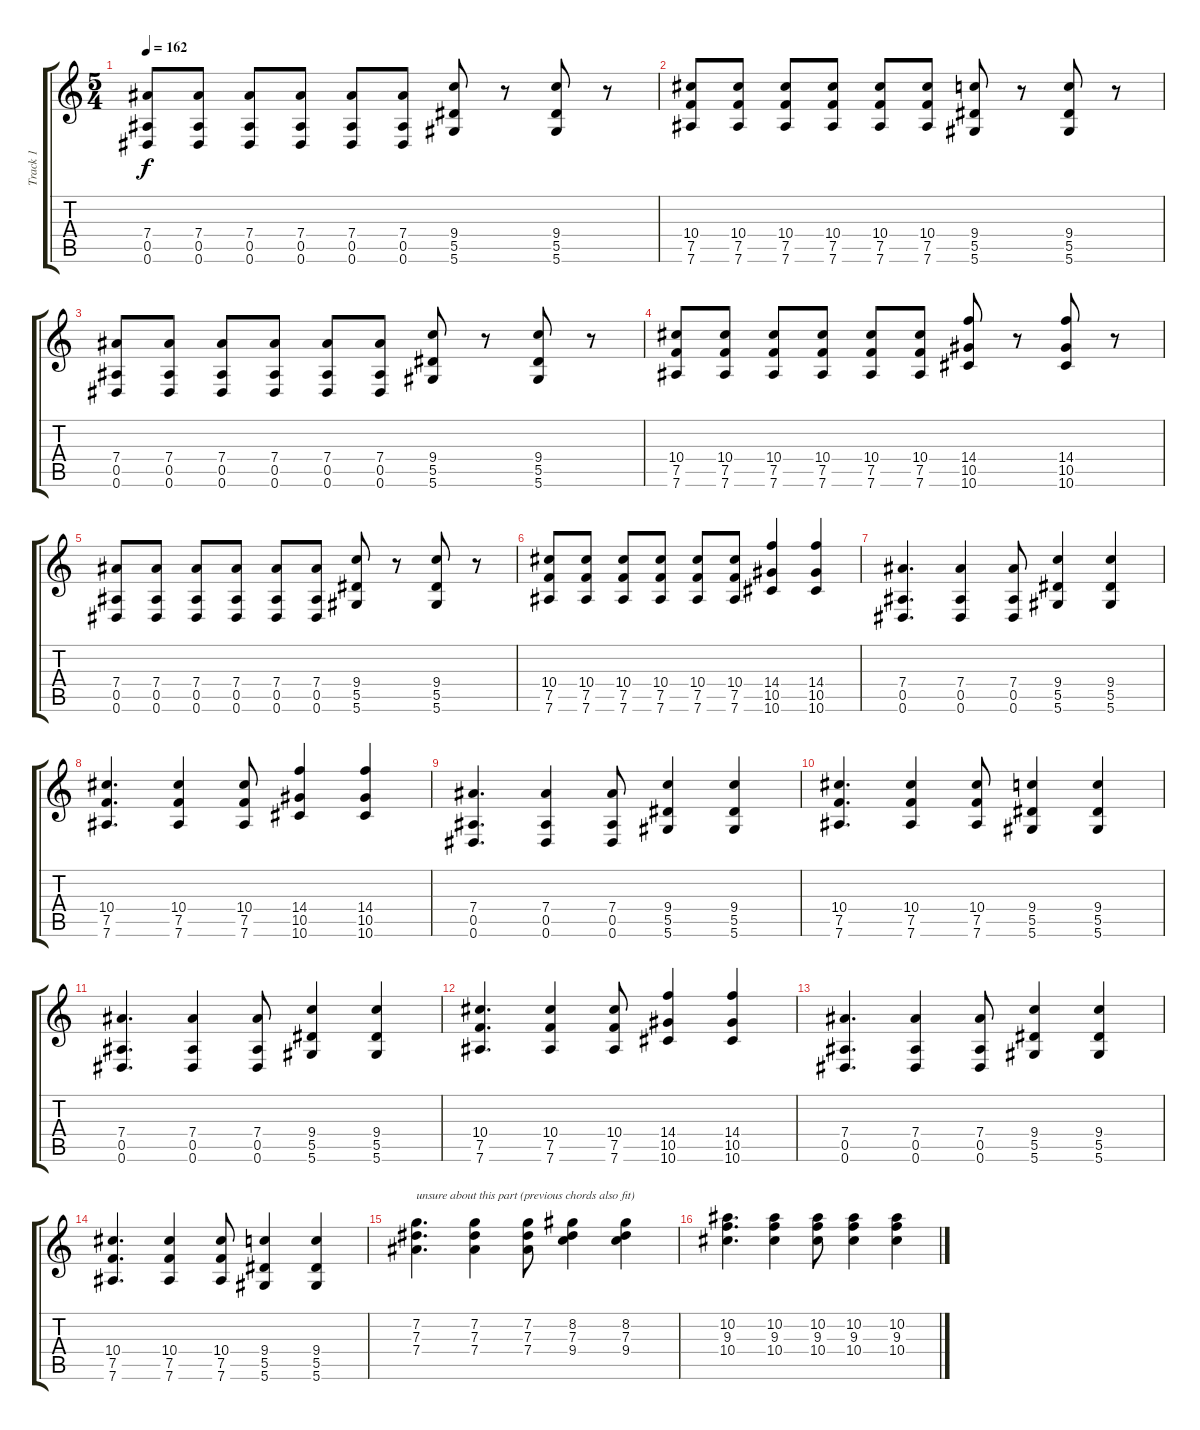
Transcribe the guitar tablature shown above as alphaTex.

\track ("Track 1" "Track 1") {instrument overdrivenguitar}
\staff {score tabs}
\tuning (F4 C4 Ab3 Eb3 Bb2 Eb2) {hide}
\ts (5 4)
\tempo 162
\clef g2
\ks c
(7.4 0.5 0.6).8{dy f} (7.4 0.5 0.6).8 (7.4 0.5 0.6).8 (7.4 0.5 0.6).8 (7.4 0.5 0.6).8 (7.4 0.5 0.6).8 (9.4 5.5 5.6).8 r.8 (9.4 5.5 5.6).8 r.8 |
(10.4 7.5 7.6).8 (10.4 7.5 7.6).8 (10.4 7.5 7.6).8 (10.4 7.5 7.6).8 (10.4 7.5 7.6).8 (10.4 7.5 7.6).8 (9.4 5.5 5.6).8 r.8 (9.4 5.5 5.6).8 r.8 |
(7.4 0.5 0.6).8 (7.4 0.5 0.6).8 (7.4 0.5 0.6).8 (7.4 0.5 0.6).8 (7.4 0.5 0.6).8 (7.4 0.5 0.6).8 (9.4 5.5 5.6).8 r.8 (9.4 5.5 5.6).8 r.8 |
(10.4 7.5 7.6).8 (10.4 7.5 7.6).8 (10.4 7.5 7.6).8 (10.4 7.5 7.6).8 (10.4 7.5 7.6).8 (10.4 7.5 7.6).8 (14.4 10.5 10.6).8 r.8 (14.4 10.5 10.6).8 r.8 |
(7.4 0.5 0.6).8 (7.4 0.5 0.6).8 (7.4 0.5 0.6).8 (7.4 0.5 0.6).8 (7.4 0.5 0.6).8 (7.4 0.5 0.6).8 (9.4 5.5 5.6).8 r.8 (9.4 5.5 5.6).8 r.8 |
(10.4 7.5 7.6).8 (10.4 7.5 7.6).8 (10.4 7.5 7.6).8 (10.4 7.5 7.6).8 (10.4 7.5 7.6).8 (10.4 7.5 7.6).8 (14.4 10.5 10.6).4 (14.4 10.5 10.6).4 |
(7.4 0.5 0.6).4{d} (7.4 0.5 0.6).4 (7.4 0.5 0.6).8 (9.4 5.5 5.6).4 (9.4 5.5 5.6).4 |
(10.4 7.5 7.6).4{d} (10.4 7.5 7.6).4 (10.4 7.5 7.6).8 (14.4 10.5 10.6).4 (14.4 10.5 10.6).4 |
(7.4 0.5 0.6).4{d} (7.4 0.5 0.6).4 (7.4 0.5 0.6).8 (9.4 5.5 5.6).4 (9.4 5.5 5.6).4 |
(10.4 7.5 7.6).4{d} (10.4 7.5 7.6).4 (10.4 7.5 7.6).8 (9.4 5.5 5.6).4 (9.4 5.5 5.6).4 |
(7.4 0.5 0.6).4{d} (7.4 0.5 0.6).4 (7.4 0.5 0.6).8 (9.4 5.5 5.6).4 (9.4 5.5 5.6).4 |
(10.4 7.5 7.6).4{d} (10.4 7.5 7.6).4 (10.4 7.5 7.6).8 (14.4 10.5 10.6).4 (14.4 10.5 10.6).4 |
(7.4 0.5 0.6).4{d} (7.4 0.5 0.6).4 (7.4 0.5 0.6).8 (9.4 5.5 5.6).4 (9.4 5.5 5.6).4 |
(10.4 7.5 7.6).4{d} (10.4 7.5 7.6).4 (10.4 7.5 7.6).8 (9.4 5.5 5.6).4 (9.4 5.5 5.6).4 |
(7.2 7.3 7.4).4{d txt "unsure about this part (previous chords also fit)"} (7.2 7.3 7.4).4 (7.2 7.3 7.4).8 (8.2 7.3 9.4).4 (8.2 7.3 9.4).4 |
(10.2 9.3 10.4).4{d} (10.2 9.3 10.4).4 (10.2 9.3 10.4).8 (10.2 9.3 10.4).4 (10.2 9.3 10.4).4
